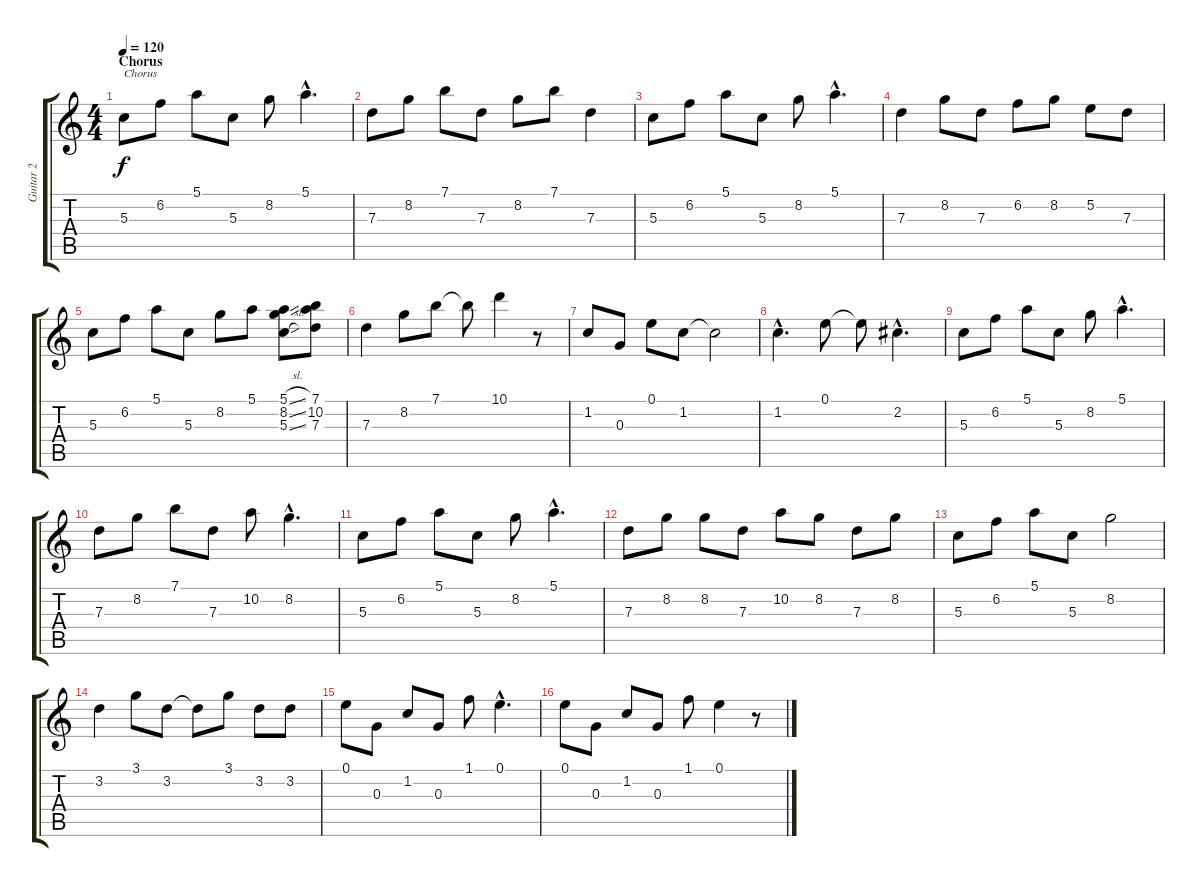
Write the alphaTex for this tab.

\track ("Guitar 2" "Guitar 2") {instrument acousticguitarnylon}
\staff {score tabs}
\tuning (E4 B3 G3 D3 A2 E2) {hide}
\ts (4 4)
\section ("" "Chorus")
\tempo 120
\clef g2
\ks c
5.3.8{txt "Chorus" dy f} 6.2.8 5.1.8 5.3.8 8.2.8 5.1{hac}.4{d} |
7.3.8 8.2.8 7.1.8 7.3.8 8.2.8 7.1.8 7.3.4 |
5.3.8 6.2.8 5.1.8 5.3.8 8.2.8 5.1{hac}.4{d} |
7.3.4 8.2.8 7.3.8 6.2.8 8.2.8 5.2.8 7.3.8 |
5.3.8 6.2.8 5.1.8 5.3.8 8.2.8 5.1.8 (5.1{sl} 8.2{sl} 5.3{sl}).8 (7.1 10.2 7.3).8 |
7.3.4 8.2.8 7.1.8 7.1{t}.8 10.1.4 r.8 |
1.2.8 0.3.8 0.1.8 1.2.8 1.2{t}.2 |
1.2{hac}.4{d} 0.1.8 0.1{t}.8 2.2{hac}.4{d} |
5.3.8 6.2.8 5.1.8 5.3.8 8.2.8 5.1{hac}.4{d} |
7.3.8 8.2.8 7.1.8 7.3.8 10.2.8 8.2{hac}.4{d} |
5.3.8 6.2.8 5.1.8 5.3.8 8.2.8 5.1{hac}.4{d} |
7.3.8 8.2.8 8.2.8 7.3.8 10.2.8 8.2.8 7.3.8 8.2.8 |
5.3.8 6.2.8 5.1.8 5.3.8 8.2.2 |
3.2.4 3.1.8 3.2.8 3.2{t}.8 3.1.8 3.2.8 3.2.8 |
0.1.8 0.3.8 1.2.8 0.3.8 1.1.8 0.1{hac}.4{d} |
0.1.8 0.3.8 1.2.8 0.3.8 1.1.8 0.1.4 r.8
